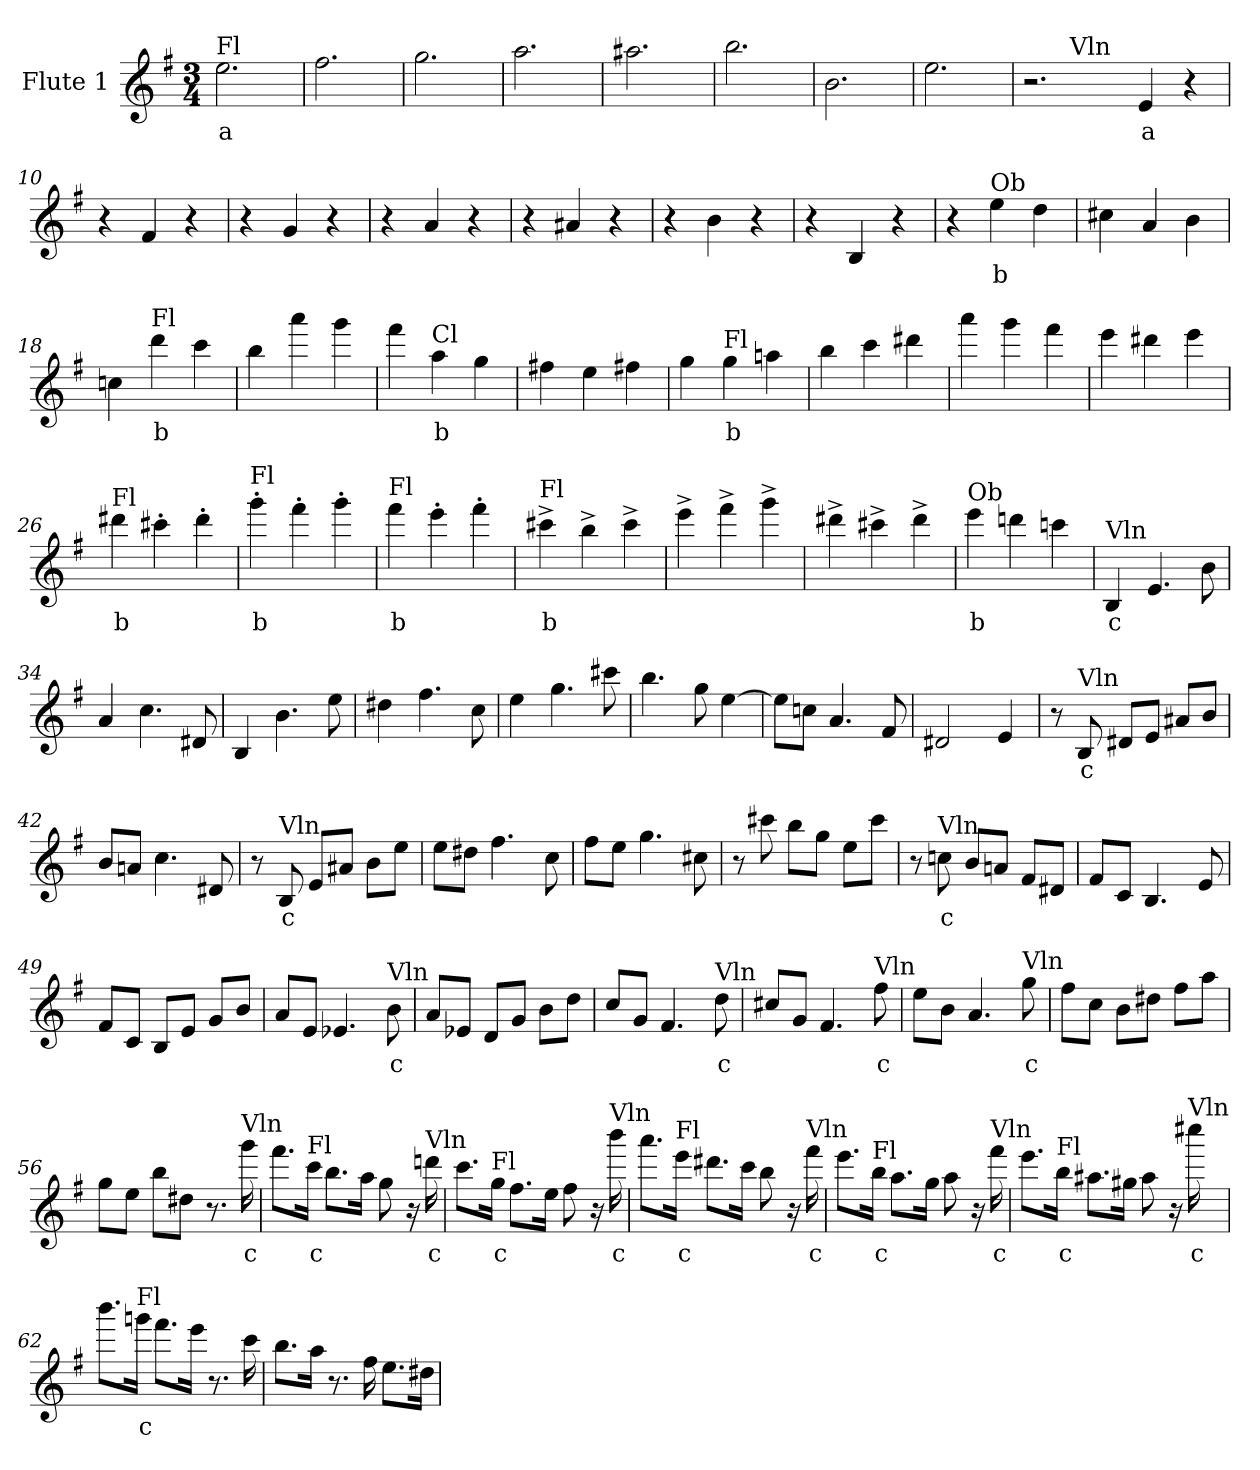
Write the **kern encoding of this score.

**kern	**text
*part1	*part1
*staff1	*staff1
*I"Flute 1	*
*I'Fl 1	*
*clefG2	*
*k[f#]	*
*M3/4	*
=1	=1
!LO:TX:a:t=Fl	!
!	!LO:LY:color=#FF0000
2.ee	a
=2	=2
2.ff#	.
=3	=3
2.gg	.
=4	=4
2.aa	.
=5	=5
2.aa#X	.
=6	=6
2.bb	.
=7	=7
2.b	.
=8	=8
2.ee	.
!!LO:PB:g=z
=9	=9
*^	*
2.r	4ryy	.
!	!LO:TX:a:t=Vln	!
.	1ryy	.
!	!	!LO:LY:color=#FF0000
4e/	.	a
4r	.	.
*v	*v	*
=10	=10
4r	.
4f#/	.
4r	.
=11	=11
4r	.
4g/	.
4r	.
=12	=12
4r	.
4a/	.
4r	.
=13	=13
4r	.
4a#X	.
4r	.
=14	=14
4r	.
4b	.
4r	.
=15	=15
4r	.
4B	.
4r	.
=16	=16
4r	.
!LO:TX:a:t=Ob	!
!	!LO:LY:color=#FF0000
4ee	b
4dd	.
!!LO:PB:g=z
=17	=17
4cc#X	.
4a	.
4b	.
=18	=18
4ccn	.
!LO:TX:a:t=Fl	!
!	!LO:LY:color=#FF0000
4ddd	b
4ccc	.
=19	=19
4bb	.
4aaa	.
4ggg	.
=20	=20
4fff#	.
!LO:TX:a:t=Cl	!
!	!LO:LY:color=#FF0000
4aa	b
4gg	.
=21	=21
4ff#X	.
4ee	.
4ff#X	.
=22	=22
4gg	.
!LO:TX:a:t=Fl	!
!	!LO:LY:color=#FF0000
4gg	b
4aan	.
=23	=23
4bb	.
4ccc	.
4ddd#X	.
=24	=24
4aaa	.
4ggg	.
4fff#	.
!!LO:PB:g=z
=25	=25
4eee	.
4ddd#X	.
4eee	.
=26	=26
!LO:TX:a:t=Fl	!
!	!LO:LY:color=#FF0000
4ddd#X	b
4ccc#X'	.
4ddd#'	.
=27	=27
!LO:TX:a:t=Fl	!
!	!LO:LY:color=#FF0000
4ggg'	b
4fff#'	.
4ggg'	.
=28	=28
!LO:TX:a:t=Fl	!
!	!LO:LY:color=#FF0000
4fff#	b
4eee'	.
4fff#'	.
=29	=29
!LO:TX:a:t=Fl	!
!	!LO:LY:color=#FF0000
4ccc#X^	b
4bb^	.
4ccc#^	.
=30	=30
4eee^	.
4fff#^	.
4ggg^	.
=31	=31
4ddd#X^	.
4ccc#X^	.
4ddd#^	.
=32	=32
!LO:TX:a:t=Ob	!
!	!LO:LY:color=#FF0000
4eee	b
4dddn	.
4cccn	.
!!LO:PB:g=z
=33	=33
!LO:TX:a:t=Vln	!
!	!LO:LY:color=#FF0000
4B	c
4.e	.
8b	.
=34	=34
4a	.
4.cc	.
8d#X	.
=35	=35
4B	.
4.b	.
8ee	.
=36	=36
4dd#X	.
4.ff#	.
8cc	.
=37	=37
4ee	.
4.gg	.
8ccc#X	.
=38	=38
4.bb	.
8gg	.
[4ee	.
=39	=39
8ee\L]	.
8ccn\J	.
4.a	.
8f#	.
=40	=40
2d#X	.
4e	.
!!LO:PB:g=z
=41	=41
8r	.
!LO:TX:a:t=Vln	!
!	!LO:LY:color=#FF0000
8B	c
8d#X/L	.
8e/J	.
8a#X/L	.
8b/J	.
=42	=42
8b/L	.
8an/J	.
4.cc	.
8d#X	.
=43	=43
8r	.
!LO:TX:a:t=Vln	!
!	!LO:LY:color=#FF0000
8B	c
8e/L	.
8a#X/J	.
8b\L	.
8ee\J	.
=44	=44
8ee\L	.
8dd#X\J	.
4.ff#	.
8cc	.
!!LO:PB:g=z
=45	=45
8ff#\L	.
8ee\J	.
4.gg	.
8cc#X	.
=46	=46
8r	.
8ccc#X	.
8bb\L	.
8gg\J	.
8ee\L	.
8ccc#\J	.
=47	=47
8r	.
!LO:TX:a:t=Vln	!
!	!LO:LY:color=#FF0000
8ccn	c
8b/L	.
8an/J	.
8f#/L	.
8d#X/J	.
=48	=48
8f#/L	.
8c/J	.
4.B	.
8e	.
!!LO:PB:g=z
=49	=49
8f#/L	.
8c/J	.
8B/L	.
8e/J	.
8g/L	.
8b/J	.
=50	=50
8a/L	.
8e/J	.
4.e-X	.
!LO:TX:a:t=Vln	!
!	!LO:LY:color=#FF0000
8b	c
=51	=51
8a/L	.
8e-X/J	.
8d/L	.
8g/J	.
8b\L	.
8dd\J	.
=52	=52
8cc/L	.
8g/J	.
4.f#	.
!LO:TX:a:t=Vln	!
!	!LO:LY:color=#FF0000
8dd	c
!!LO:PB:g=z
=53	=53
8cc#X/L	.
8g/J	.
4.f#	.
!LO:TX:a:t=Vln	!
!	!LO:LY:color=#FF0000
8ff#	c
=54	=54
8ee\L	.
8b\J	.
4.a	.
!LO:TX:a:t=Vln	!
!	!LO:LY:color=#FF0000
8gg	c
=55	=55
8ff#\L	.
8cc\J	.
8b\L	.
8dd#X\J	.
8ff#\L	.
8aa\J	.
=56	=56
8gg\L	.
8ee\J	.
8bb\L	.
8dd#X\J	.
8.r	.
!LO:TX:a:t=Vln	!
!	!LO:LY:color=#FF0000
16ggg	c
!!LO:PB:g=z
=57	=57
8.fff#\L	.
!LO:TX:a:t=Fl	!
!	!LO:LY:color=#FF0000
16ccc\Jk	c
8.bb\L	.
16aa\Jk	.
8gg	.
16r	.
!LO:TX:a:t=Vln	!
!	!LO:LY:color=#FF0000
16dddn	c
=58	=58
8.ccc\L	.
!LO:TX:a:t=Fl	!
!	!LO:LY:color=#FF0000
16gg\Jk	c
8.ff#\L	.
16ee\Jk	.
8ff#	.
16r	.
!LO:TX:a:t=Vln	!
!	!LO:LY:color=#FF0000
16bbb	c
=59	=59
8.aaa\L	.
!LO:TX:a:t=Fl	!
!	!LO:LY:color=#FF0000
16eee\Jk	c
8.ddd#X\L	.
16ccc\Jk	.
8bb	.
16r	.
!LO:TX:a:t=Vln	!
!	!LO:LY:color=#FF0000
16fff#	c
=60	=60
8.eee\L	.
!LO:TX:a:t=Fl	!
!	!LO:LY:color=#FF0000
16bb\Jk	c
8.aa\L	.
16gg\Jk	.
8aa	.
16r	.
!LO:TX:a:t=Vln	!
!	!LO:LY:color=#FF0000
16fff#	c
!!LO:PB:g=z
=61	=61
8.eee\L	.
!LO:TX:a:t=Fl	!
!	!LO:LY:color=#FF0000
16bb\Jk	c
8.aa#X\L	.
16gg#X\Jk	.
8aa#	.
16r	.
!LO:TX:a:t=Vln	!
!	!LO:LY:color=#FF0000
16cccc#X	c
=62	=62
8.bbb\L	.
!LO:TX:a:t=Fl	!
!	!LO:LY:color=#FF0000
16gggn\Jk	c
8.fff#\L	.
16eee\Jk	.
8.r	.
16ccc	.
=63	=63
8.bb\L	.
16aa\Jk	.
8.r	.
16ff#	.
8.ee\L	.
16dd#X\Jk	.
=	=
*-	*-
